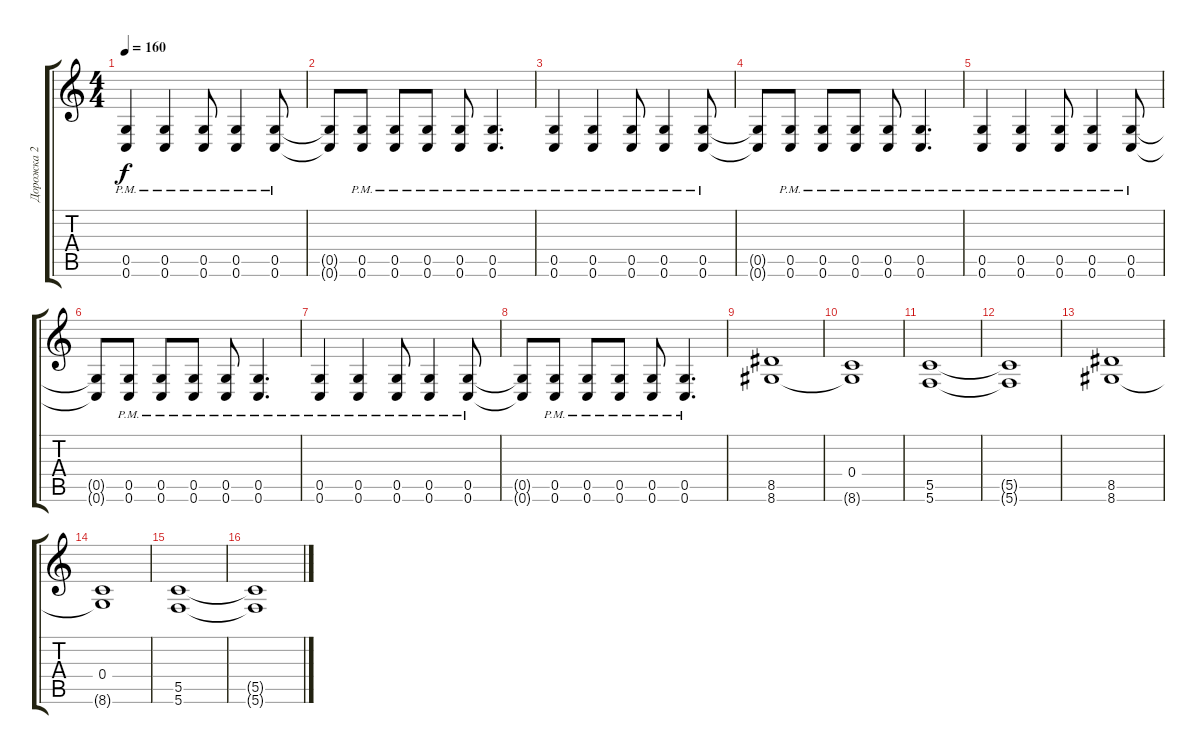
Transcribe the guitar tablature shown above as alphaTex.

\track ("Дорожка 2" "Дорожка 2") {instrument overdrivenguitar}
\staff {score tabs}
\tuning (D4 A3 F3 C3 G2 C2) {hide}
\ts (4 4)
\tempo 160
\clef g2
\ks c
(0.5{pm} 0.6{pm}).4{dy f} (0.5{pm} 0.6{pm}).4 (0.5{pm} 0.6{pm}).8 (0.5{pm} 0.6{pm}).4 (0.5{pm} 0.6{pm}).8 |
(0.5{t} 0.6{t}).8 (0.5{pm} 0.6{pm}).8 (0.5{pm} 0.6{pm}).8 (0.5{pm} 0.6{pm}).8 (0.5{pm} 0.6{pm}).8 (0.5{pm} 0.6{pm}).4{d} |
(0.5{pm} 0.6{pm}).4 (0.5{pm} 0.6{pm}).4 (0.5{pm} 0.6{pm}).8 (0.5{pm} 0.6{pm}).4 (0.5{pm} 0.6{pm}).8 |
(0.5{t} 0.6{t}).8 (0.5{pm} 0.6{pm}).8 (0.5{pm} 0.6{pm}).8 (0.5{pm} 0.6{pm}).8 (0.5{pm} 0.6{pm}).8 (0.5{pm} 0.6{pm}).4{d} |
(0.5{pm} 0.6{pm}).4 (0.5{pm} 0.6{pm}).4 (0.5{pm} 0.6{pm}).8 (0.5{pm} 0.6{pm}).4 (0.5{pm} 0.6{pm}).8 |
(0.5{t} 0.6{t}).8 (0.5{pm} 0.6{pm}).8 (0.5{pm} 0.6{pm}).8 (0.5{pm} 0.6{pm}).8 (0.5{pm} 0.6{pm}).8 (0.5{pm} 0.6{pm}).4{d} |
(0.5{pm} 0.6{pm}).4 (0.5{pm} 0.6{pm}).4 (0.5{pm} 0.6{pm}).8 (0.5{pm} 0.6{pm}).4 (0.5{pm} 0.6{pm}).8 |
(0.5{t} 0.6{t}).8 (0.5{pm} 0.6{pm}).8 (0.5{pm} 0.6{pm}).8 (0.5{pm} 0.6{pm}).8 (0.5{pm} 0.6{pm}).8 (0.5{pm} 0.6{pm}).4{d} |
(8.5 8.6).1 |
(0.4 8.6{t}).1 |
(5.5 5.6).1 |
(5.5{t} 5.6{t}).1 |
(8.5 8.6).1 |
(0.4 8.6{t}).1 |
(5.5 5.6).1 |
(5.5{t} 5.6{t}).1
